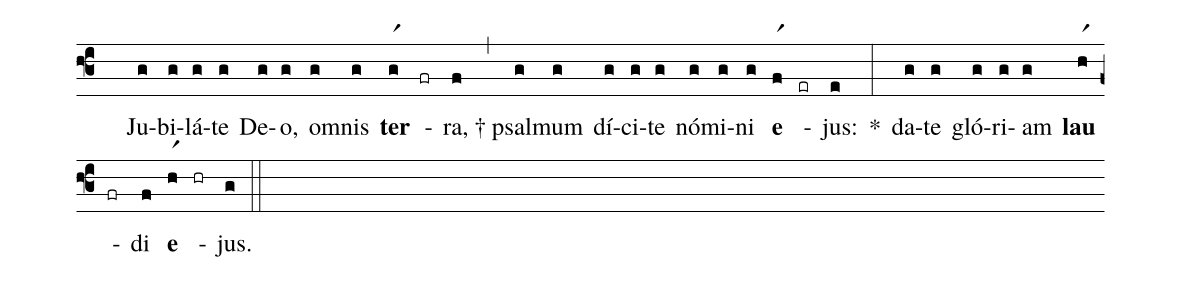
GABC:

%%
(f3)
( )Ju(g)bi(g)lá(g)te(g) De(g)o,(g) om(g)nis(g) <b>ter</b>(gr1) -(fr) ra,(f)†(,)
psal(g)mum(g) dí(g)ci(g)te(g) nó(g)mi(g)ni(g) <b>e</b>(fr1) -(er) jus:(e) *(:)
da(g)te(g) gló(g)ri(g)am(g) <b>lau</b>(hr1) -(fr) di(f) <b>e</b>(hr1) -(hr) jus.(g) (::)
